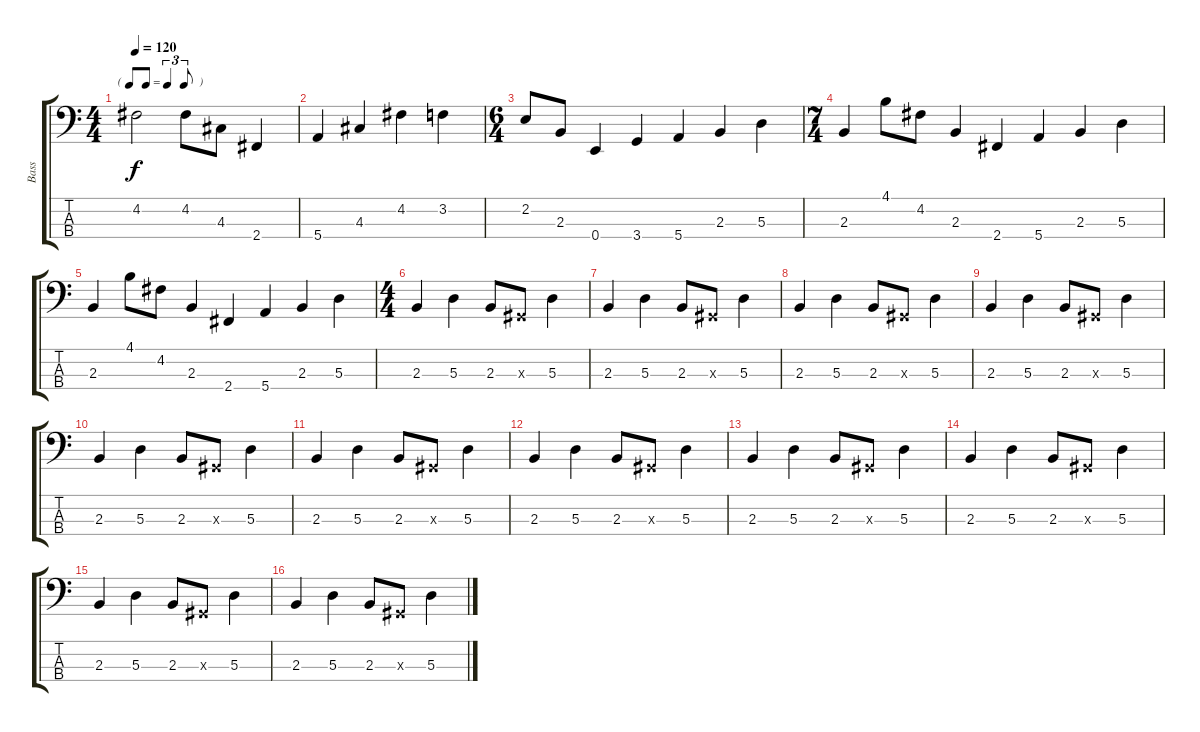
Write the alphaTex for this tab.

\track ("Bass" "Bass") {instrument electricbassfinger}
\staff {score tabs}
\tuning (G2 D2 A1 E1) {hide}
\ts (4 4)
\tf triplet8th
\tempo 120
\clef f4
\ks c
4.2.2{dy f} 4.2.8 4.3.8 2.4.4 |
5.4.4 4.3.4 4.2.4 3.2.4 |
\ts (6 4)
2.2.8 2.3.8 0.4.4 3.4.4 5.4.4 2.3.4 5.3.4 |
\ts (7 4)
2.3.4 4.1.8 4.2.8 2.3.4 2.4.4 5.4.4 2.3.4 5.3.4 |
2.3.4 4.1.8 4.2.8 2.3.4 2.4.4 5.4.4 2.3.4 5.3.4 |
\ts (4 4)
2.3.4 5.3.4 2.3.8 -1.3{x}.8 5.3.4 |
2.3.4 5.3.4 2.3.8 -1.3{x}.8 5.3.4 |
2.3.4 5.3.4 2.3.8 -1.3{x}.8 5.3.4 |
2.3.4 5.3.4 2.3.8 -1.3{x}.8 5.3.4 |
2.3.4 5.3.4 2.3.8 -1.3{x}.8 5.3.4 |
2.3.4 5.3.4 2.3.8 -1.3{x}.8 5.3.4 |
2.3.4 5.3.4 2.3.8 -1.3{x}.8 5.3.4 |
2.3.4 5.3.4 2.3.8 -1.3{x}.8 5.3.4 |
2.3.4 5.3.4 2.3.8 -1.3{x}.8 5.3.4 |
2.3.4 5.3.4 2.3.8 -1.3{x}.8 5.3.4 |
2.3.4 5.3.4 2.3.8 -1.3{x}.8 5.3.4
